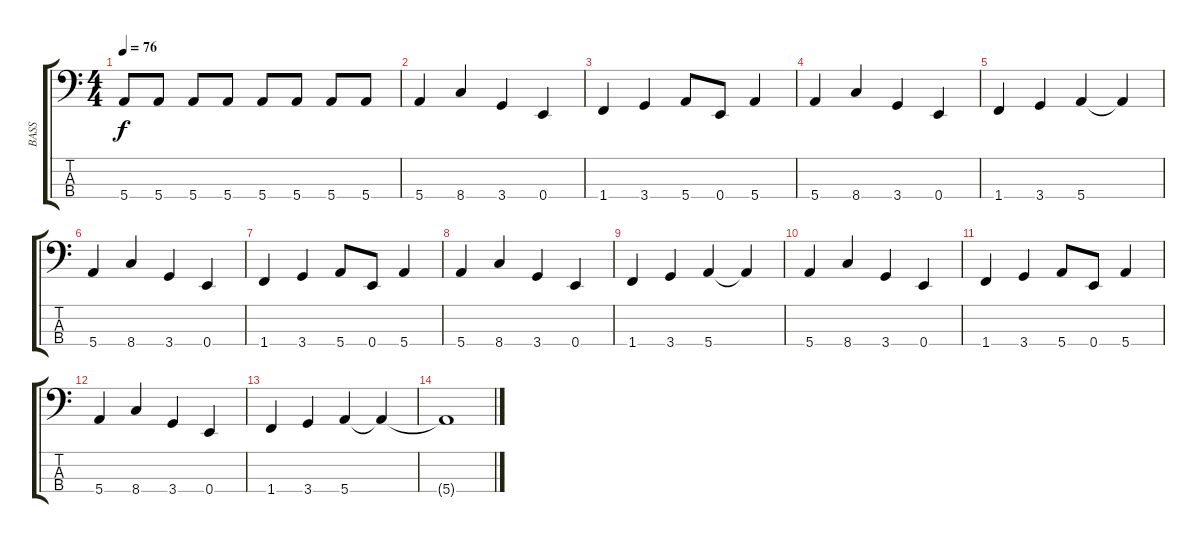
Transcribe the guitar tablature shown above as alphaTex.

\track ("BASS" "BASS") {instrument electricbassfinger}
\staff {score tabs}
\tuning (G2 D2 A1 E1) {hide}
\ts (4 4)
\tempo 76
\clef f4
\ks c
5.4.8{dy f} 5.4.8 5.4.8 5.4.8 5.4.8 5.4.8 5.4.8 5.4.8 |
5.4.4 8.4.4 3.4.4 0.4.4 |
1.4.4 3.4.4 5.4.8 0.4.8 5.4.4 |
5.4.4 8.4.4 3.4.4 0.4.4 |
1.4.4 3.4.4 5.4.4 5.4{t}.4 |
5.4.4 8.4.4 3.4.4 0.4.4 |
1.4.4 3.4.4 5.4.8 0.4.8 5.4.4 |
5.4.4 8.4.4 3.4.4 0.4.4 |
1.4.4 3.4.4 5.4.4 5.4{t}.4 |
5.4.4 8.4.4 3.4.4 0.4.4 |
1.4.4 3.4.4 5.4.8 0.4.8 5.4.4 |
5.4.4 8.4.4 3.4.4 0.4.4 |
1.4.4 3.4.4 5.4.4{volume 2} 5.4{t}.4 |
5.4{t}.1
